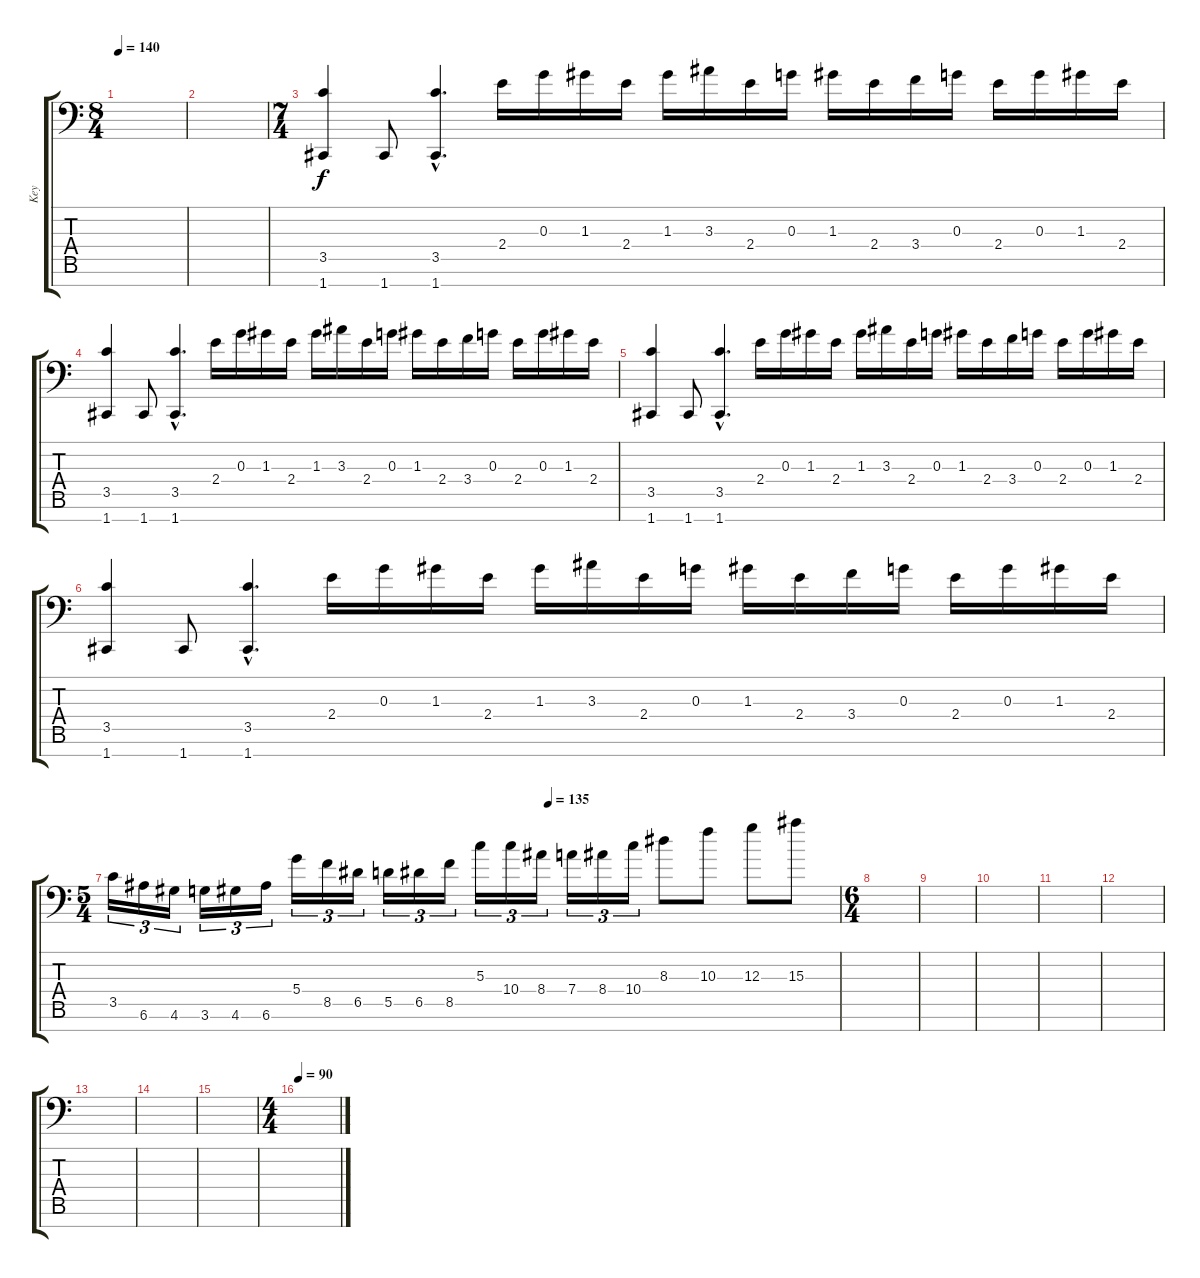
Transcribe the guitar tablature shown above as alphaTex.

\track ("Key" "Key") {instrument distortionguitar}
\staff {score tabs}
\tuning (E4 B3 G3 D3 A2 E2 C-1) {hide}
\ts (8 4)
\tempo 140
\clef f4
\ks c
|
|
\ts (7 4)
(3.5 1.7).4 1.7.8 (3.5{hac} 1.7{hac}).4{d} 2.4.16 0.3.16 1.3.16 2.4.16 1.3.16 3.3.16 2.4.16 0.3.16 1.3.16 2.4.16 3.4.16 0.3.16 2.4.16 0.3.16 1.3.16 2.4.16 |
(3.5 1.7).4 1.7.8 (3.5{hac} 1.7{hac}).4{d} 2.4.16 0.3.16 1.3.16 2.4.16 1.3.16 3.3.16 2.4.16 0.3.16 1.3.16 2.4.16 3.4.16 0.3.16 2.4.16 0.3.16 1.3.16 2.4.16 |
(3.5 1.7).4 1.7.8 (3.5{hac} 1.7{hac}).4{d} 2.4.16 0.3.16 1.3.16 2.4.16 1.3.16 3.3.16 2.4.16 0.3.16 1.3.16 2.4.16 3.4.16 0.3.16 2.4.16 0.3.16 1.3.16 2.4.16 |
(3.5 1.7).4 1.7.8 (3.5{hac} 1.7{hac}).4{d} 2.4.16 0.3.16 1.3.16 2.4.16 1.3.16 3.3.16 2.4.16 0.3.16 1.3.16 2.4.16 3.4.16 0.3.16 2.4.16 0.3.16 1.3.16 2.4.16 |
\ts (5 4)
\tempo (135 0.6)
3.5.16{tu (3 2)} 6.6.16{tu (3 2)} 4.6.16{tu (3 2)} 3.6.16{tu (3 2)} 4.6.16{tu (3 2)} 6.6.16{tu (3 2)} 5.4.16{tu (3 2)} 8.5.16{tu (3 2)} 6.5.16{tu (3 2)} 5.5.16{tu (3 2)} 6.5.16{tu (3 2)} 8.5.16{tu (3 2)} 5.3.16{tu (3 2)} 10.4.16{tu (3 2)} 8.4.16{tu (3 2)} 7.4.16{tu (3 2)} 8.4.16{tu (3 2)} 10.4.16{tu (3 2)} 8.3.8 10.3.8 12.3.8 15.3.8 |
\ts (6 4)
|
|
|
|
|
|
|
|
\ts (4 4)
\tempo 90
